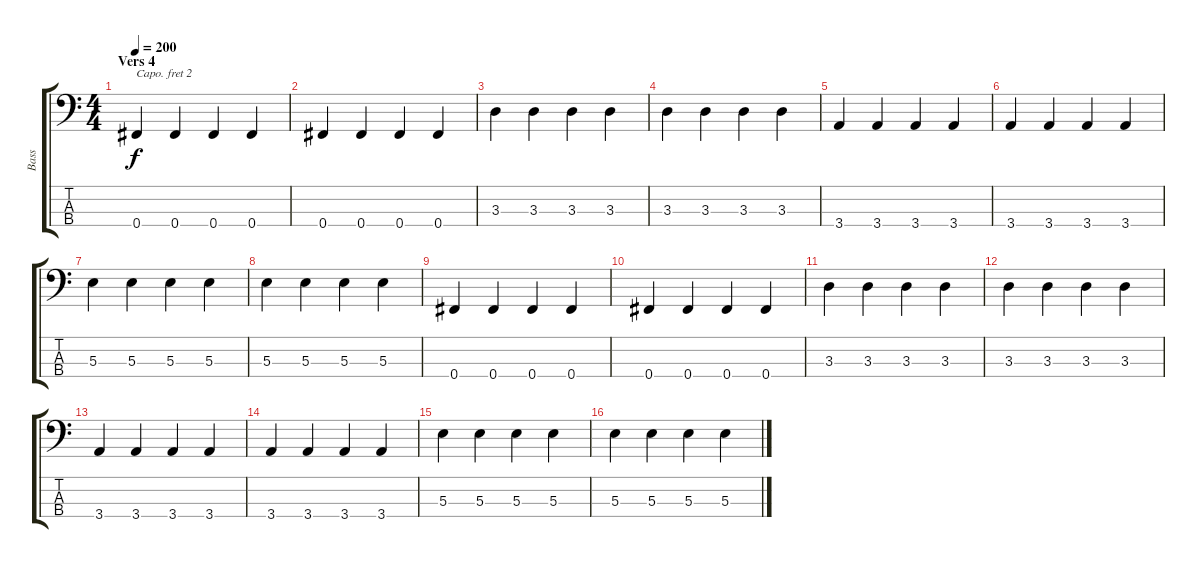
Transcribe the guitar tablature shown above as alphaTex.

\track ("Bass" "Bass") {instrument electricbasspick}
\staff {score tabs}
\capo 2
\tuning (G2 D2 A1 E1) {hide}
\ts (4 4)
\section ("" "Vers 4")
\tempo 200
\clef f4
\ks c
0.4.4{dy f} 0.4.4 0.4.4 0.4.4 |
0.4.4 0.4.4 0.4.4 0.4.4 |
3.3.4 3.3.4 3.3.4 3.3.4 |
3.3.4 3.3.4 3.3.4 3.3.4 |
3.4.4 3.4.4 3.4.4 3.4.4 |
3.4.4 3.4.4 3.4.4 3.4.4 |
5.3.4 5.3.4 5.3.4 5.3.4 |
5.3.4 5.3.4 5.3.4 5.3.4 |
0.4.4 0.4.4 0.4.4 0.4.4 |
0.4.4 0.4.4 0.4.4 0.4.4 |
3.3.4 3.3.4 3.3.4 3.3.4 |
3.3.4 3.3.4 3.3.4 3.3.4 |
3.4.4 3.4.4 3.4.4 3.4.4 |
3.4.4 3.4.4 3.4.4 3.4.4 |
5.3.4 5.3.4 5.3.4 5.3.4 |
5.3.4 5.3.4 5.3.4 5.3.4
